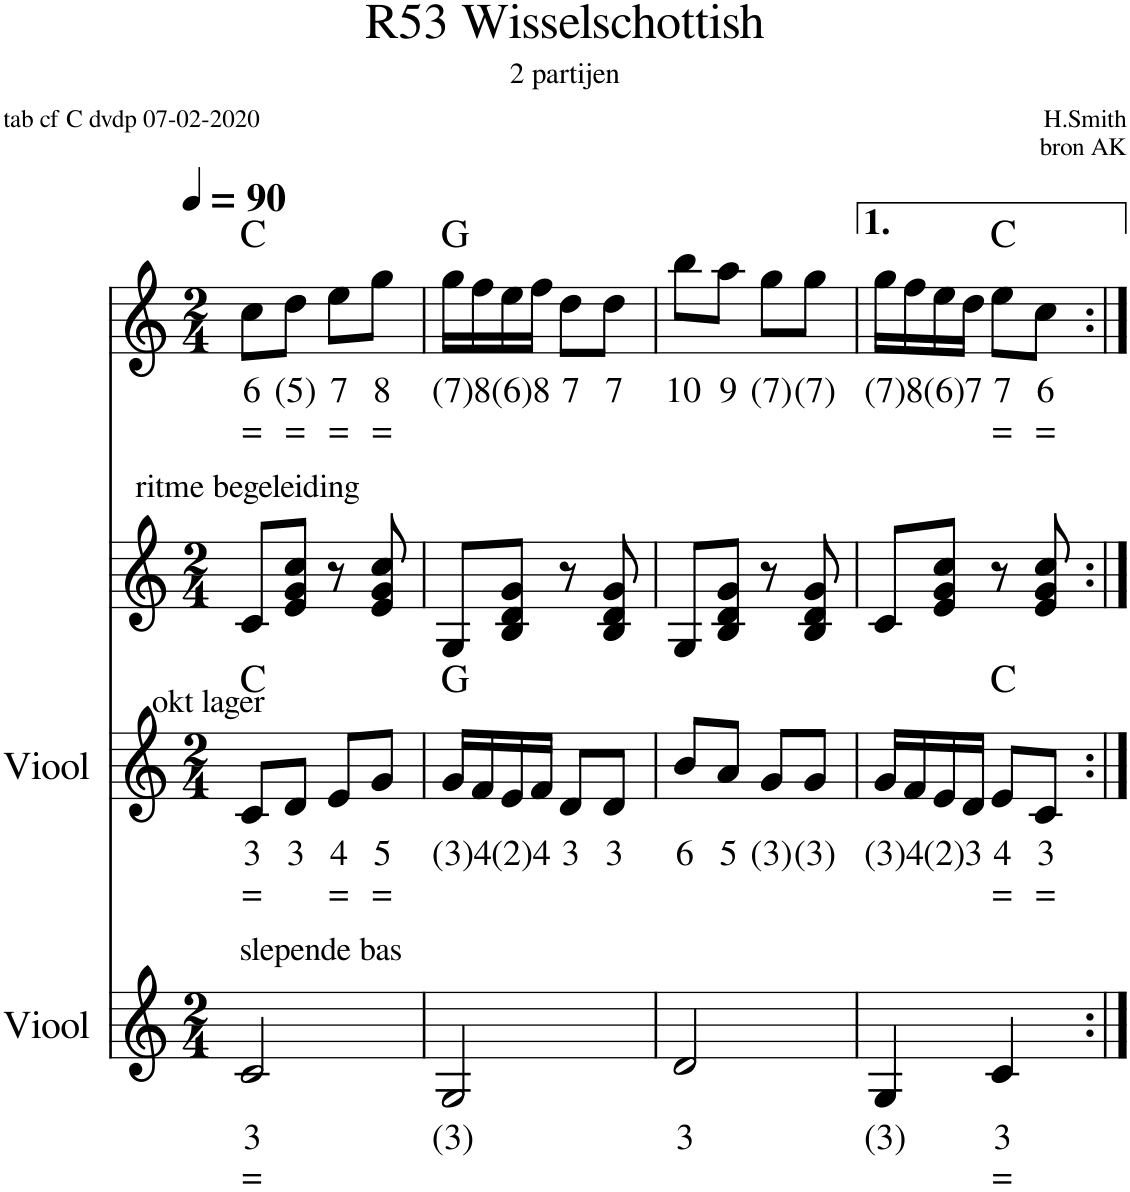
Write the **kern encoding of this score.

**kern	**text	**text	**kern	**text	**text	**harte	**kern	**kern	**text	**text	**harte
*part4	*part4	*part4	*part3	*part3	*part3	*part3	*part2	*part1	*part1	*part1	*part1
*staff4	*staff4	*staff4	*staff3	*staff3	*staff3	*	*staff2	*staff1	*staff1	*staff1	*
*I"Viool	*	*	*I"Viool	*	*	*	*I"Stem	*I"Piano	*	*	*
*I'Vl.	*	*	*I'Vl.	*	*	*	*	*	*	*	*
*clefG2	*	*	*clefG2	*	*	*	*clefG2	*clefG2	*	*	*
*k[]	*	*	*k[]	*	*	*	*k[]	*k[]	*	*	*
*M2/4	*	*	*M2/4	*	*	*	*M2/4	*M2/4	*	*	*
*MM90	*	*	*MM90	*	*	*	*MM90	*MM90	*	*	*
=1	=1	=1	=1	=1	=1	=1	=1	=1	=1	=1	=1
!	!	!	!	!	!	!	!LO:TX:a:t=ritme begeleiding	!	!	!	!
!	!	!	!LO:TX:a:t=okt lager	!	!	!	!	!	!	!	!
!LO:TX:a:t=slepende bas	!	!	!	!	!	!	!	!	!	!	!
!	!LO:LY:b	!LO:LY:b	!	!LO:LY:b	!LO:LY:b	!	!	!	!LO:LY:b	!LO:LY:b	!
2c/	3	=	8c/L	3	=	C:maj	8c/L	8cc\L	6	=	C:maj
!	!	!	!	!LO:LY:b	!	!	!	!	!LO:LY:b	!LO:LY:b	!
.	.	.	8d/J	3	.	.	8e/ 8g/ 8cc/J	8dd\J	(5)	=	.
!	!	!	!	!LO:LY:b	!LO:LY:b	!	!	!	!LO:LY:b	!LO:LY:b	!
.	.	.	8e/L	4	=	.	8r	8ee\L	7	=	.
!	!	!	!	!LO:LY:b	!LO:LY:b	!	!	!	!LO:LY:b	!LO:LY:b	!
.	.	.	8g/J	5	=	.	8e/ 8g/ 8cc/	8gg\J	8	=	.
=2	=2	=2	=2	=2	=2	=2	=2	=2	=2	=2	=2
!	!LO:LY:b	!	!	!LO:LY:b	!	!	!	!	!LO:LY:b	!	!
2G/	(3)	.	16g/LL	(3)	.	G:maj	8G/L	16gg\LL	(7)	.	G:maj
!	!	!	!	!LO:LY:b	!	!	!	!	!LO:LY:b	!	!
.	.	.	16f/	4	.	.	.	16ff\	8	.	.
!	!	!	!	!LO:LY:b	!	!	!	!	!LO:LY:b	!	!
.	.	.	16e/	(2)	.	.	8B/ 8d/ 8g/J	16ee\	(6)	.	.
!	!	!	!	!LO:LY:b	!	!	!	!	!LO:LY:b	!	!
.	.	.	16f/JJ	4	.	.	.	16ff\JJ	8	.	.
!	!	!	!	!LO:LY:b	!	!	!	!	!LO:LY:b	!	!
.	.	.	8d/L	3	.	.	8r	8dd\L	7	.	.
!	!	!	!	!LO:LY:b	!	!	!	!	!LO:LY:b	!	!
.	.	.	8d/J	3	.	.	8B/ 8d/ 8g/	8dd\J	7	.	.
=3	=3	=3	=3	=3	=3	=3	=3	=3	=3	=3	=3
!	!LO:LY:b	!	!	!LO:LY:b	!	!	!	!	!LO:LY:b	!	!
2d/	3	.	8b/L	6	.	.	8G/L	8bb\L	10	.	.
!	!	!	!	!LO:LY:b	!	!	!	!	!LO:LY:b	!	!
.	.	.	8a/J	5	.	.	8B/ 8d/ 8g/J	8aa\J	9	.	.
!	!	!	!	!LO:LY:b	!	!	!	!	!LO:LY:b	!	!
.	.	.	8g/L	(3)	.	.	8r	8gg\L	(7)	.	.
!	!	!	!	!LO:LY:b	!	!	!	!	!LO:LY:b	!	!
.	.	.	8g/J	(3)	.	.	8B/ 8d/ 8g/	8gg\J	(7)	.	.
=4	=4	=4	=4	=4	=4	=4	=4	=4	=4	=4	=4
!	!LO:LY:b	!	!	!LO:LY:b	!	!	!	!	!LO:LY:b	!	!
4G/	(3)	.	16g/LL	(3)	.	.	8c/L	16gg\LL	(7)	.	.
!	!	!	!	!LO:LY:b	!	!	!	!	!LO:LY:b	!	!
.	.	.	16f/	4	.	.	.	16ff\	8	.	.
!	!	!	!	!LO:LY:b	!	!	!	!	!LO:LY:b	!	!
.	.	.	16e/	(2)	.	.	8e/ 8g/ 8cc/J	16ee\	(6)	.	.
!	!	!	!	!LO:LY:b	!	!	!	!	!LO:LY:b	!	!
.	.	.	16d/JJ	3	.	.	.	16dd\JJ	7	.	.
!	!LO:LY:b	!LO:LY:b	!	!LO:LY:b	!LO:LY:b	!	!	!	!LO:LY:b	!LO:LY:b	!
4c/	3	=	8e/L	4	=	C:maj	8r	8ee\L	7	=	C:maj
!	!	!	!	!LO:LY:b	!LO:LY:b	!	!	!	!LO:LY:b	!LO:LY:b	!
.	.	.	8c/J	3	=	.	8e/ 8g/ 8cc/	8cc\J	6	=	.
=:|!	=:|!	=:|!	=:|!	=:|!	=:|!	=:|!	=:|!	=:|!	=:|!	=:|!	=:|!
*-	*-	*-	*-	*-	*-	*-	*-	*-	*-	*-	*-
